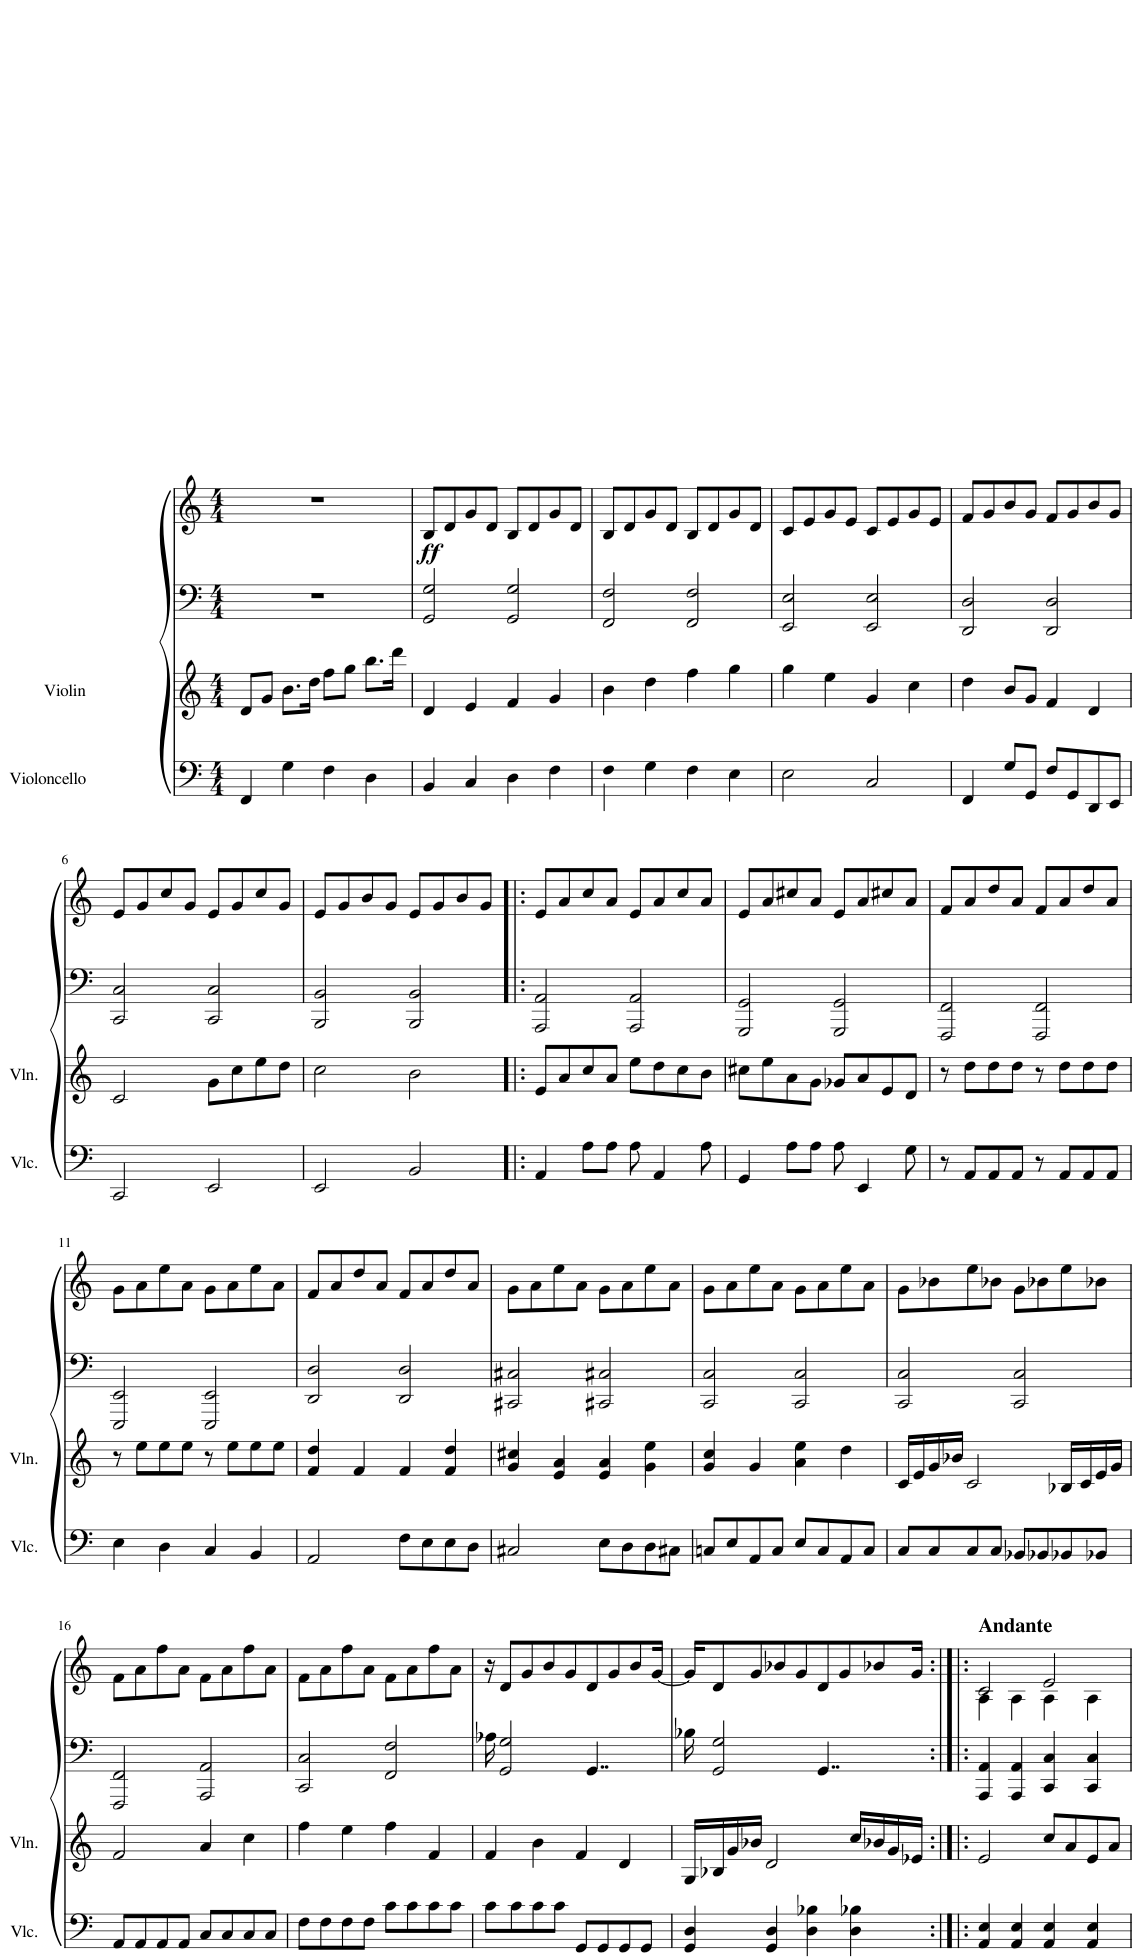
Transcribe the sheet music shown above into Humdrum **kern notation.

**kern	**kern	**kern	**kern	**dynam
*part3	*part2	*part1	*part1	*part1
*staff4	*staff3	*staff2	*staff1	*staff1/2
*I"Violoncello	*I"Violin	*I"Piano	*	*
*I'Vlc.	*I'Vln.	*I'Pno	*	*
*clefF4	*clefG2	*clefF4	*clefG2	*
*k[]	*k[]	*k[]	*k[]	*
*M4/4	*M4/4	*M4/4	*M4/4	*
=1	=1	=1	=1	=1
4FF/	8d/L	1r	1r	.
.	8g/J	.	.	.
4G\	8.b\L	.	.	.
.	16dd\Jk	.	.	.
4F\	8ff\L	.	.	.
.	8gg\J	.	.	.
4D\	8.bb\L	.	.	.
.	16ddd\Jk	.	.	.
=2	=2	=2	=2	=2
!	!	!	!	!LO:DY:b
4BB/	4d/	2GG/ 2G/	8B/L	ff
.	.	.	8d/	.
4C/	4e/	.	8g/	.
.	.	.	8d/J	.
4D\	4f/	2GG/ 2G/	8B/L	.
.	.	.	8d/	.
4F\	4g/	.	8g/	.
.	.	.	8d/J	.
=3	=3	=3	=3	=3
4F\	4b\	2FF/ 2F/	8B/L	.
.	.	.	8d/	.
4G\	4dd\	.	8g/	.
.	.	.	8d/J	.
4F\	4ff\	2FF/ 2F/	8B/L	.
.	.	.	8d/	.
4E\	4gg\	.	8g/	.
.	.	.	8d/J	.
=4	=4	=4	=4	=4
2E\	4gg\	2EE/ 2E/	8c/L	.
.	.	.	8e/	.
.	4ee\	.	8g/	.
.	.	.	8e/J	.
2C/	4g/	2EE/ 2E/	8c/L	.
.	.	.	8e/	.
.	4cc\	.	8g/	.
.	.	.	8e/J	.
=5	=5	=5	=5	=5
4FF/	4dd\	2DD/ 2D/	8f/L	.
.	.	.	8g/	.
8G/L	8b/L	.	8b/	.
8GG/J	8g/J	.	8g/J	.
8F/L	4f/	2DD/ 2D/	8f/L	.
8GG/	.	.	8g/	.
8DD/	4d/	.	8b/	.
8EE/J	.	.	8g/J	.
!!LO:LB:g=z
=6	=6	=6	=6	=6
2CC/	2c/	2CC/ 2C/	8e/L	.
.	.	.	8g/	.
.	.	.	8cc/	.
.	.	.	8g/J	.
2EE/	8g\L	2CC/ 2C/	8e/L	.
.	8cc\	.	8g/	.
.	8ee\	.	8cc/	.
.	8dd\J	.	8g/J	.
=7	=7	=7	=7	=7
2EE/	2cc\	2BBB/ 2BB/	8e/L	.
.	.	.	8g/	.
.	.	.	8b/	.
.	.	.	8g/J	.
2BB/	2b\	2BBB/ 2BB/	8e/L	.
.	.	.	8g/	.
.	.	.	8b/	.
.	.	.	8g/J	.
=8!|:	=8!|:	=8!|:	=8!|:	=8!|:
4AA/	8e/L	2AAA/ 2AA/	8e/L	.
.	8a/	.	8a/	.
8A\L	8cc/	.	8cc/	.
8A\J	8a/J	.	8a/J	.
8A\	8ee\L	2AAA/ 2AA/	8e/L	.
4AA/	8dd\	.	8a/	.
.	8cc\	.	8cc/	.
8A\	8b\J	.	8a/J	.
=9	=9	=9	=9	=9
4GG/	8cc#X\L	2GGG/ 2GG/	8e/L	.
.	8ee\	.	8a/	.
8A\L	8a\	.	8cc#X/	.
8A\J	8g\J	.	8a/J	.
8A\	8g-X/L	2GGG/ 2GG/	8e/L	.
4EE/	8a/	.	8a/	.
.	8e/	.	8cc#X/	.
8G\	8d/J	.	8a/J	.
=10	=10	=10	=10	=10
8r	8r	2FFF/ 2FF/	8f/L	.
8AA/L	8dd\L	.	8a/	.
8AA/	8dd\	.	8dd/	.
8AA/J	8dd\J	.	8a/J	.
8r	8r	2FFF/ 2FF/	8f/L	.
8AA/L	8dd\L	.	8a/	.
8AA/	8dd\	.	8dd/	.
8AA/J	8dd\J	.	8a/J	.
!!LO:LB:g=z
=11	=11	=11	=11	=11
4E\	8r	2EEE/ 2EE/	8g\L	.
.	8ee\L	.	8a\	.
4D\	8ee\	.	8ee\	.
.	8ee\J	.	8a\J	.
4C/	8r	2EEE/ 2EE/	8g\L	.
.	8ee\L	.	8a\	.
4BB/	8ee\	.	8ee\	.
.	8ee\J	.	8a\J	.
=12	=12	=12	=12	=12
2AA/	4f/ 4dd/	2DD/ 2D/	8f/L	.
.	.	.	8a/	.
.	4f/	.	8dd/	.
.	.	.	8a/J	.
8F\L	4f/	2DD/ 2D/	8f/L	.
8E\	.	.	8a/	.
8E\	4f/ 4dd/	.	8dd/	.
8D\J	.	.	8a/J	.
=13	=13	=13	=13	=13
2C#X/	4g/ 4cc#X/	2CC#X/ 2C#X/	8g\L	.
.	.	.	8a\	.
.	4e/ 4a/	.	8ee\	.
.	.	.	8a\J	.
8E\L	4e/ 4a/	2CC#X/ 2C#X/	8g\L	.
8D\	.	.	8a\	.
8D\	4g\ 4ee\	.	8ee\	.
8C#X\J	.	.	8a\J	.
=14	=14	=14	=14	=14
8Cn/L	4g/ 4cc/	2CC/ 2C/	8g\L	.
8E/	.	.	8a\	.
8AA/	4g/	.	8ee\	.
8C/J	.	.	8a\J	.
8E/L	4a\ 4ee\	2CC/ 2C/	8g\L	.
8C/	.	.	8a\	.
8AA/	4dd\	.	8ee\	.
8C/J	.	.	8a\J	.
=15	=15	=15	=15	=15
8C/L	16c/LL	2CC/ 2C/	8g\L	.
.	16e/	.	.	.
8C/	16g/	.	8b-X\	.
.	16b-X/JJ	.	.	.
8C/	2c/	.	8ee\	.
8C/J	.	.	8b-X\J	.
8BB-X/L	.	2CC/ 2C/	8g\L	.
8BB-X/	.	.	8b-X\	.
8BB-X/	16B-X/LL	.	8ee\	.
.	16c/	.	.	.
8BB-X/J	16e/	.	8b-X\J	.
.	16g/JJ	.	.	.
!!LO:LB:g=z
=16	=16	=16	=16	=16
8AA/L	2f/	2FFF/ 2FF/	8f\L	.
8AA/	.	.	8a\	.
8AA/	.	.	8ff\	.
8AA/J	.	.	8a\J	.
8C/L	4a/	2AAA/ 2AA/	8f\L	.
8C/	.	.	8a\	.
8C/	4cc\	.	8ff\	.
8C/J	.	.	8a\J	.
=17	=17	=17	=17	=17
8F\L	4ff\	2CC/ 2C/	8f\L	.
8F\	.	.	8a\	.
8F\	4ee\	.	8ff\	.
8F\J	.	.	8a\J	.
8c\L	4ff\	2FF/ 2F/	8f\L	.
8c\	.	.	8a\	.
8c\	4f/	.	8ff\	.
8c\J	.	.	8a\J	.
=18	=18	=18	=18	=18
8c\L	4f/	16A-X\	16r	.
.	.	2GG/ 2G/	8d/L	.
8c\	.	.	.	.
.	.	.	8g/	.
8c\	4b\	.	.	.
.	.	.	8b/	.
8c\J	.	.	.	.
.	.	.	8g/	.
8GG/L	4f/	.	.	.
.	.	4..GG/	8d/	.
8GG/	.	.	.	.
.	.	.	8g/	.
8GG/	4d/	.	.	.
.	.	.	8b/	.
8GG/J	.	.	.	.
.	.	.	[16g/Jk	.
=19	=19	=19	=19	=19
4GG/ 4D/	16G/LL	16B-X\	16g/KL]	.
.	16B-X/	2GG/ 2G/	8d/	.
.	16g/	.	.	.
.	16b-X/JJ	.	8g/	.
4GG/ 4D/	2d/	.	.	.
.	.	.	8b-X/	.
.	.	.	8g/	.
4D\ 4B-X\	.	.	.	.
.	.	4..GG/	8d/	.
.	.	.	8g/	.
4D\ 4B-X\	16cc/LL	.	.	.
.	16b-X/	.	8b-X/	.
.	16g/	.	.	.
.	16e-X/JJ	.	16g/Jk	.
=20:|!|:	=20:|!|:	=20:|!|:	=20:|!|:	=20:|!|:
*	*	*	*^	*
!	!	!	!LO:TX:a:B:t=Andante	!	!
4AA/ 4E/	2e/	4AAA/ 4AA/	2c/	4A\	.
4AA/ 4E/	.	4AAA/ 4AA/	.	4A\	.
4AA/ 4E/	8cc/L	4CC/ 4C/	2e/	4A\	.
.	8a/	.	.	.	.
4AA/ 4E/	8e/	4CC/ 4C/	.	4A\	.
.	8a/J	.	.	.	.
*	*	*	*v	*v	*
=	=	=	=	=
*-	*-	*-	*-	*-
